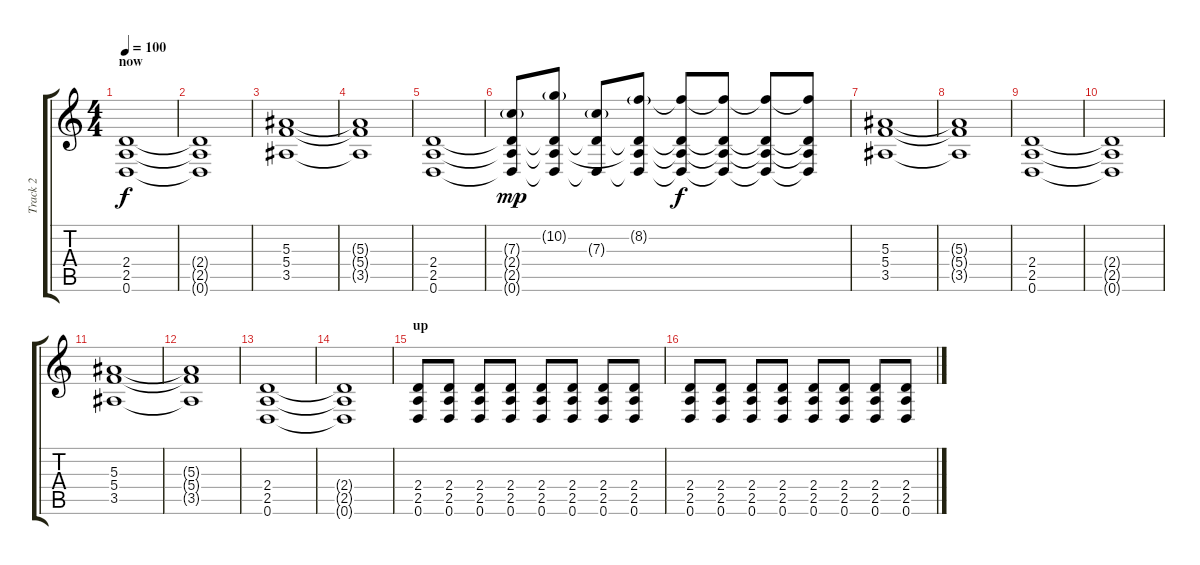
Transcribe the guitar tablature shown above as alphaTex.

\track ("Track 2" "Track 2") {instrument distortionguitar}
\staff {score tabs}
\tuning (D4 A3 F3 C3 G2 D2) {hide}
\ts (4 4)
\section ("" "now")
\tempo 100
\clef g2
\ks c
(2.4 2.5 0.6).1{dy f volume 13} |
(2.4{t} 2.5{t} 0.6{t}).1 |
(5.3 5.4 3.5).1 |
(5.3{t} 5.4{t} 3.5{t}).1 |
(2.4 2.5 0.6).1 |
(7.3{g} 2.4{t} 2.5{t} 0.6{t}).8{dy mp} (10.2{g} 2.4{t} 2.5{t} 0.6{t}).8 (7.3{g} 2.4{t} 0.6{t}).8 (8.2{g} 2.4{t} 2.5{t} 0.6{t}).8 (8.2{t} 2.4{t} 2.5{t} 0.6{t}).8{dy f} (8.2{t} 2.4{t} 2.5{t} 0.6{t}).8 (8.2{t} 2.4{t} 2.5{t} 0.6{t}).8 (8.2{t} 2.4{t} 2.5{t} 0.6{t}).8 |
(5.3 5.4 3.5).1 |
(5.3{t} 5.4{t} 3.5{t}).1 |
(2.4 2.5 0.6).1 |
(2.4{t} 2.5{t} 0.6{t}).1 |
(5.3 5.4 3.5).1 |
(5.3{t} 5.4{t} 3.5{t}).1 |
(2.4 2.5 0.6).1 |
(2.4{t} 2.5{t} 0.6{t}).1 |
\section ("" "up")
(2.4 2.5 0.6).8{instrument distortionguitar} (2.4 2.5 0.6).8 (2.4 2.5 0.6).8 (2.4 2.5 0.6).8 (2.4 2.5 0.6).8 (2.4 2.5 0.6).8 (2.4 2.5 0.6).8 (2.4 2.5 0.6).8 |
(2.4 2.5 0.6).8 (2.4 2.5 0.6).8 (2.4 2.5 0.6).8 (2.4 2.5 0.6).8 (2.4 2.5 0.6).8 (2.4 2.5 0.6).8 (2.4 2.5 0.6).8 (2.4 2.5 0.6).8
